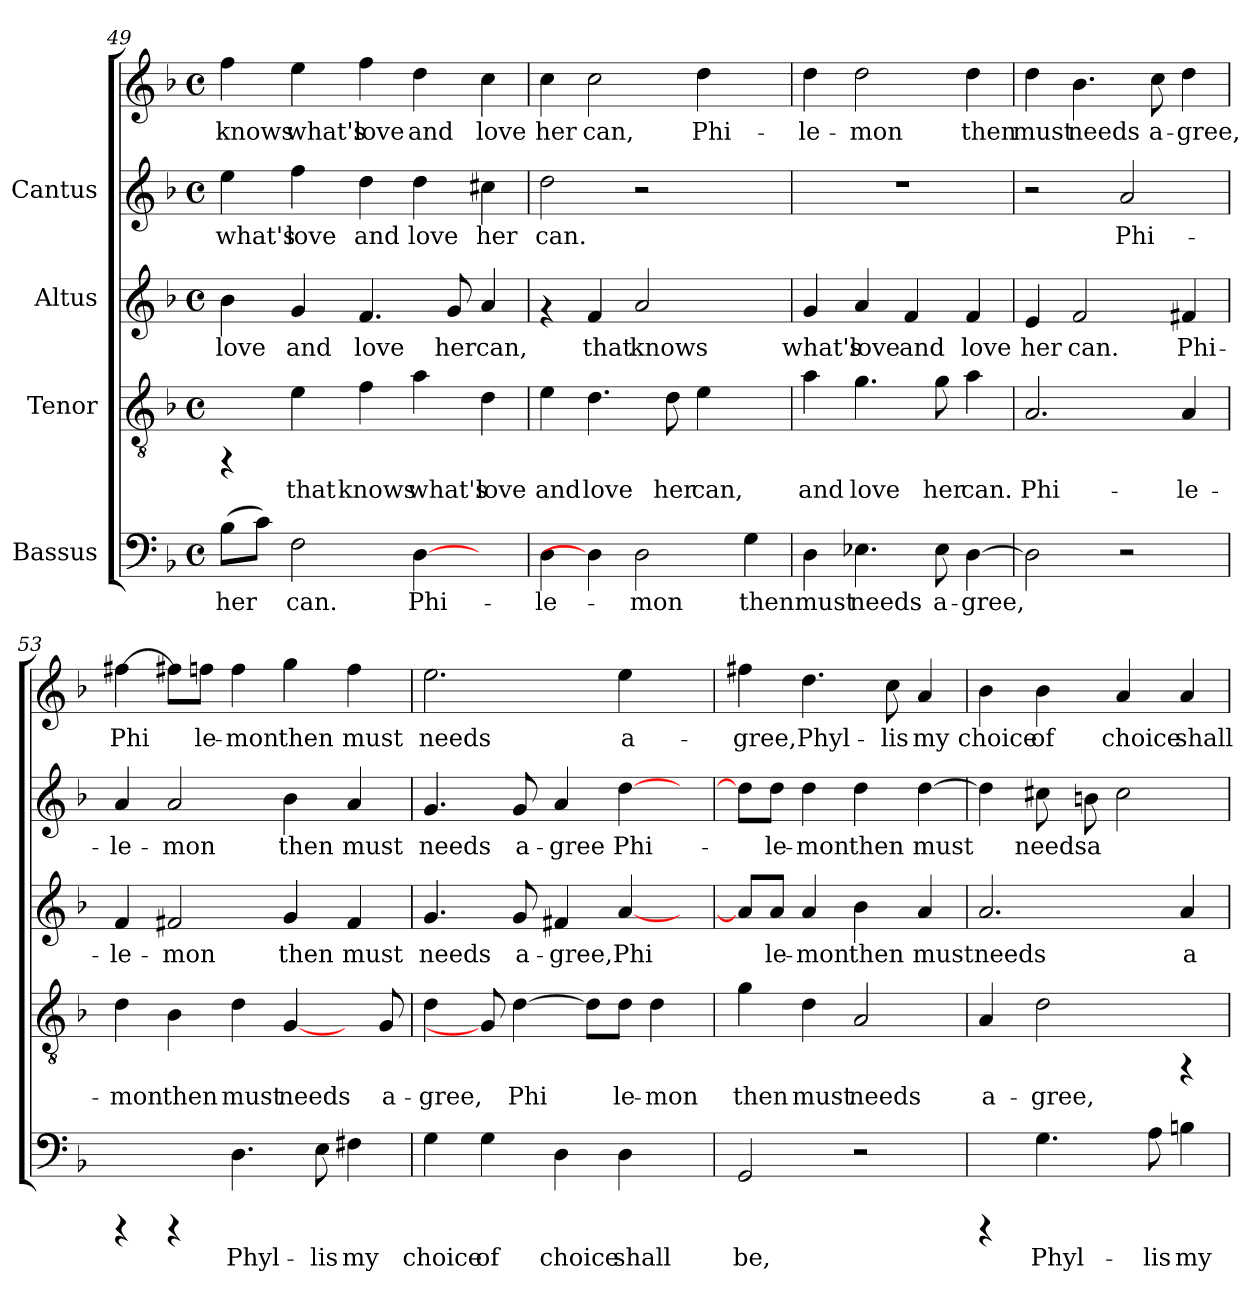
**kern	**text	**kern	**text	**kern	**text	**kern	**text	**kern	**text
*part4	*part4	*part3	*part3	*part2	*part2	*part1	*part1	*part1	*part1
*staff5	*staff5	*staff4	*staff4	*staff3	*staff3	*staff2	*staff2	*staff1	*staff1
*I"Bassus	*	*I"Tenor	*	*I"Altus	*	*I"Cantus	*	*	*
*clefF4	*	*clefGv2	*	*clefG2	*	*clefG2	*	*clefG2	*
*k[b-]	*	*k[b-]	*	*k[b-]	*	*k[b-]	*	*k[b-]	*
*F:	*	*F:	*	*F:	*	*F:	*	*F:	*
*M4/4	*	*M4/4	*	*M4/4	*	*M4/4	*	*M4/4	*
*met(c)	*	*met(c)	*	*met(c)	*	*met(c)	*	*met(c)	*
=49	=49	=49	=49	=49	=49	=49	=49	=49	=49
!	!LO:LY:b:cj	!	!	!	!LO:LY:b:cj	!	!LO:LY:b:cj	!	!LO:LY:b:cj
(>8B-\L	her	4rFF	.	4b-\	love	4ee\	what's	4ff\	knows
!	!LO:LY:b:cj	!	!	!	!	!	!	!	!
8c\J)	.	.	.	.	.	.	.	.	.
!	!LO:LY:b:cj	!	!LO:LY:b:cj	!	!LO:LY:b:cj	!	!LO:LY:b:cj	!	!LO:LY:b:cj
2F\	can.	4e\	that	4g/	and	4ff\	love	4ee\	what's
!	!	!	!LO:LY:b:cj	!	!LO:LY:b:cj	!	!LO:LY:b:cj	!	!LO:LY:b:cj
.	.	4f\	knows	4.f/	love	4dd\	and	4ff\	love
!	!LO:LY:b:cj	!	!LO:LY:b:cj	!	!	!	!LO:LY:b:cj	!	!LO:LY:b:cj
[4D\	Phi-	4a\	what's	.	.	4dd\	love	4dd\	and
!	!	!	!	!	!LO:LY:b:cj	!	!	!	!
.	.	.	.	8g/	her	.	.	.	.
!	!	!	!LO:LY:b:cj	!	!LO:LY:b:cj	!	!LO:LY:b:cj	!	!LO:LY:b:cj
4ryy	.	4d\	love	4a/	can,	4cc#X\	her	4cc\	love
=50	=50	=50	=50	=50	=50	=50	=50	=50	=50
!	!LO:LY:b:cj	!	!LO:LY:b:cj	!	!	!	!LO:LY:b:cj	!	!LO:LY:b:cj
4D\	-le-	4e\	and	4rf	.	2dd\	-can.	4cc\	her
!	!	!	!LO:LY:b:cj	!	!LO:LY:b:cj	!	!	!	!LO:LY:b:cj
4D\]	.	4.d\	love	4f/	that	.	.	2cc\	can,
!	!LO:LY:b:cj	!	!	!	!LO:LY:b:cj	!	!	!	!
2D\	-mon	.	.	2a/	knows	2r	.	.	.
!	!	!	!LO:LY:b:cj	!	!	!	!	!	!
.	.	8d\	her	.	.	.	.	.	.
!	!	!	!LO:LY:b:cj	!	!	!	!	!	!LO:LY:b:cj
.	.	4e\	can,	.	.	.	.	4dd\	Phi-
!	!LO:LY:b:cj	!	!	!	!	!	!	!	!
4G\	then	4ryy	.	4ryy	.	4ryy	.	4ryy	.
!!LO:PB:g=z
=51	=51	=51	=51	=51	=51	=51	=51	=51	=51
!	!LO:LY:b:cj	!	!LO:LY:b:cj	!	!LO:LY:b:cj	!	!	!	!LO:LY:b:cj
4D\	must	4a\	and	4g/	what's	1r	.	4dd\	le-
!	!LO:LY:b:cj	!	!LO:LY:b:cj	!	!LO:LY:b:cj	!	!	!	!LO:LY:b:cj
4.E-X\	needs	4.g\	love	4a/	love	.	.	2dd\	-mon
!	!	!	!	!	!LO:LY:b:cj	!	!	!	!
.	.	.	.	4f/	and	.	.	.	.
!	!LO:LY:b:cj	!	!LO:LY:b:cj	!	!	!	!	!	!
8E-\	a-	8g\	her	.	.	.	.	.	.
!	!LO:LY:b:cj	!	!LO:LY:b:cj	!	!LO:LY:b:cj	!	!	!	!LO:LY:b:cj
[>4D\	-gree,	4a\	can.	4f/	love	.	.	4dd\	then
=52	=52	=52	=52	=52	=52	=52	=52	=52	=52
!	!	!	!LO:LY:b:cj	!	!LO:LY:b:cj	!	!	!	!LO:LY:b:cj
2D\]	.	2.A/	Phi-	4e/	her	2r	.	4dd\	must
!	!	!	!	!	!LO:LY:b:cj	!	!	!	!LO:LY:b:cj
.	.	.	.	2f/	can.	.	.	4.b-\	needs
!	!	!	!	!	!	!	!LO:LY:b:cj	!	!
2r	.	.	.	.	.	2a/	Phi-	.	.
!	!	!	!	!	!	!	!	!	!LO:LY:b:cj
.	.	.	.	.	.	.	.	8cc\	a-
!	!	!	!LO:LY:b:cj	!	!LO:LY:b:cj	!	!	!	!LO:LY:b:cj
.	.	4A/	-le-	4f#X/	Phi-	.	.	4dd\	-gree,
=53	=53	=53	=53	=53	=53	=53	=53	=53	=53
!	!	!	!LO:LY:b:cj	!	!LO:LY:b:cj	!	!LO:LY:b:cj	!	!LO:LY:b:cj
4rCCC	.	4d\	-mon	4f/	-le-	4a/	le-	[>4ff#X\	-Phi-
!	!	!	!LO:LY:b:cj	!	!LO:LY:b:cj	!	!LO:LY:b:cj	!	!LO:LY:b:cj
4rCCC	.	4B-\	then	2f#X/	-mon	2a/	-mon	8ff#X\L]	-
!	!	!	!	!	!	!	!	!	!LO:LY:b:cj
.	.	.	.	.	.	.	.	8ffn\J	le-
!	!LO:LY:b:cj	!	!LO:LY:b:cj	!	!	!	!	!	!LO:LY:b:cj
4.D\	Phyl-	4d\	must	.	.	.	.	4ff\	-mon
!	!	!	!LO:LY:b:cj	!	!LO:LY:b:cj	!	!LO:LY:b:cj	!	!LO:LY:b:cj
.	.	[4G/	needs	4g/	then	4b-\	then	4gg\	then
!	!LO:LY:b:cj	!	!	!	!	!	!	!	!
8E\	-lis	.	.	.	.	.	.	.	.
!	!LO:LY:b:cj	!	!	!	!LO:LY:b:cj	!	!LO:LY:b:cj	!	!LO:LY:b:cj
4F#X\	my	8ryy	.	4f#/	must	4a/	must	4ff\	must
!	!	!	!LO:LY:b:cj	!	!	!	!	!	!
.	.	8G/	a-	.	.	.	.	.	.
=54	=54	=54	=54	=54	=54	=54	=54	=54	=54
!	!LO:LY:b:cj	!	!LO:LY:b:cj	!	!LO:LY:b:cj	!	!LO:LY:b:cj	!	!LO:LY:b:cj
4G\	choice	4d\	-gree,	4.g/	needs	4.g/	-needs	2.ee\	needs
!	!LO:LY:b:cj	!	!	!	!	!	!	!	!
4G\	of	8G/]	.	.	.	.	.	.	.
!	!	!	!LO:LY:b:cj	!	!LO:LY:b:cj	!	!LO:LY:b:cj	!	!
.	.	[>4d\	Phi-	8g/	a-	8g/	a-	.	.
!	!LO:LY:b:cj	!	!	!	!LO:LY:b:cj	!	!LO:LY:b:cj	!	!
4D\	choice	.	.	4f#X/	-gree,	4a/	-gree	.	.
!	!	!	!LO:LY:b:cj	!	!	!	!	!	!
.	.	8d\L]	-	.	.	.	.	.	.
!	!LO:LY:b:cj	!	!LO:LY:b:cj	!	!LO:LY:b:cj	!	!LO:LY:b:cj	!	!LO:LY:b:cj
4D\	shall	8d\J	le-	[<4a/	Phi-	[>4dd\	Phi-	4ee\	a-
!	!	!	!LO:LY:b:cj	!	!	!	!	!	!
.	.	4d\	-mon	.	.	.	.	.	.
8ryy	.	.	.	8ryy	.	8ryy	.	8ryy	.
!!LO:LB:g=z
=55	=55	=55	=55	=55	=55	=55	=55	=55	=55
!	!LO:LY:b:cj	!	!LO:LY:b:cj	!	!LO:LY:b:cj	!	!LO:LY:b:cj	!	!LO:LY:b:cj
2GG/	be,	4g\	then	8a/L]	-	8dd\L]	.	4ff#X\	-gree,
!	!	!	!	!	!LO:LY:b:cj	!	!LO:LY:b:cj	!	!
.	.	.	.	8a/J	le-	8dd\J	le-	.	.
!	!	!	!LO:LY:b:cj	!	!LO:LY:b:cj	!	!LO:LY:b:cj	!	!LO:LY:b:cj
.	.	4d\	must	4a/	-mon	4dd\	-mon	4.dd\	Phyl-
!	!	!	!LO:LY:b:cj	!	!LO:LY:b:cj	!	!LO:LY:b:cj	!	!
2r	.	2A/	needs	4b-\	then	4dd\	then	.	.
!	!	!	!	!	!	!	!	!	!LO:LY:b:cj
.	.	.	.	.	.	.	.	8cc\	-lis
!	!	!	!	!	!LO:LY:b:cj	!	!LO:LY:b:cj	!	!LO:LY:b:cj
.	.	.	.	4a/	must	[>4dd\	must	4a/	my
=56	=56	=56	=56	=56	=56	=56	=56	=56	=56
!	!	!	!LO:LY:b:cj	!	!LO:LY:b:cj	!	!LO:LY:b:cj	!	!LO:LY:b:cj
4rCCC	.	4A/	a-	2.a/	needs	4dd\]	.	4b-\	choice
!	!LO:LY:b:cj	!	!LO:LY:b:cj	!	!	!	!LO:LY:b:cj	!	!LO:LY:b:cj
4.G\	Phyl-	2d\	-gree,	.	.	8cc#X\	needs	4b-\	of
!	!	!	!	!	!	!	!LO:LY:b:cj	!	!
.	.	.	.	.	.	8bn\	a-	.	.
!	!	!	!	!	!	!	!LO:LY:b:cj	!	!LO:LY:b:cj
.	.	.	.	.	.	2cc#\	--	4a/	choice
!	!LO:LY:b:cj	!	!	!	!	!	!	!	!
8A\	-lis	.	.	.	.	.	.	.	.
!	!LO:LY:b:cj	!	!	!	!LO:LY:b:cj	!	!	!	!LO:LY:b:cj
4Bn\	my	4rFF	.	4a/	a-	.	.	4a/	shall
=	=	=	=	=	=	=	=	=	=
*-	*-	*-	*-	*-	*-	*-	*-	*-	*-
